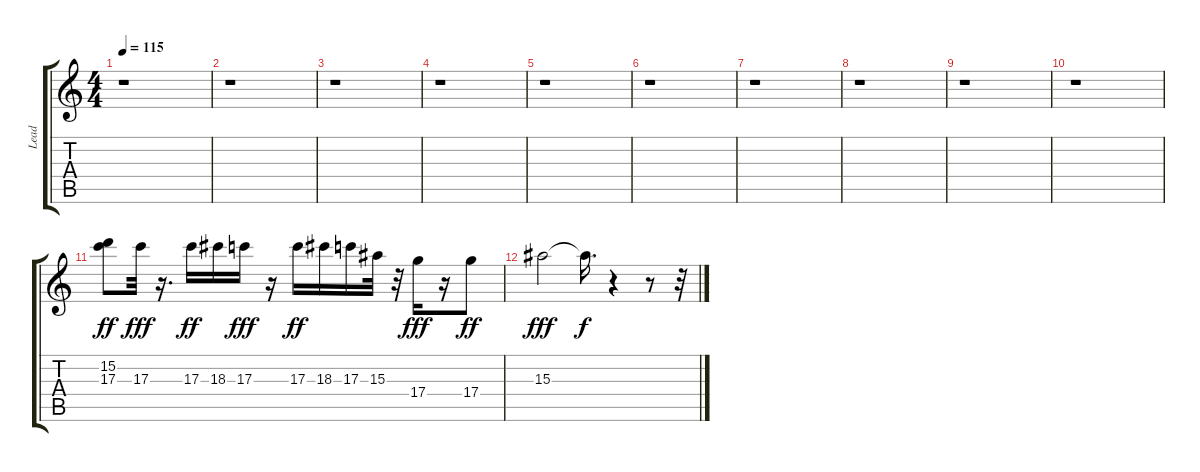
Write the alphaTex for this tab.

\track ("Lead" "Lead") {instrument acousticguitarnylon}
\staff {score tabs}
\tuning (E4 B3 G3 D3 A2 E2) {hide}
\ts (4 4)
\tempo 115
\clef g2
\ks c
r.1{dy fff} |
r.1 |
r.1 |
r.1 |
r.1 |
r.1 |
r.1 |
r.1 |
r.1 |
r.1 |
(15.2 17.3).8{dy ff} 17.3.32{dy fff} r.16{d} 17.3.16{dy ff} 18.3.16 17.3.16{dy fff} r.16 17.3.16{dy ff} 18.3.16 17.3.16 15.3.32 r.32 17.4.16{dy fff} r.16 17.4.8{dy ff} |
15.3.2{dy fff} 15.3{t}.16{d dy f} r.4 r.8 r.32
